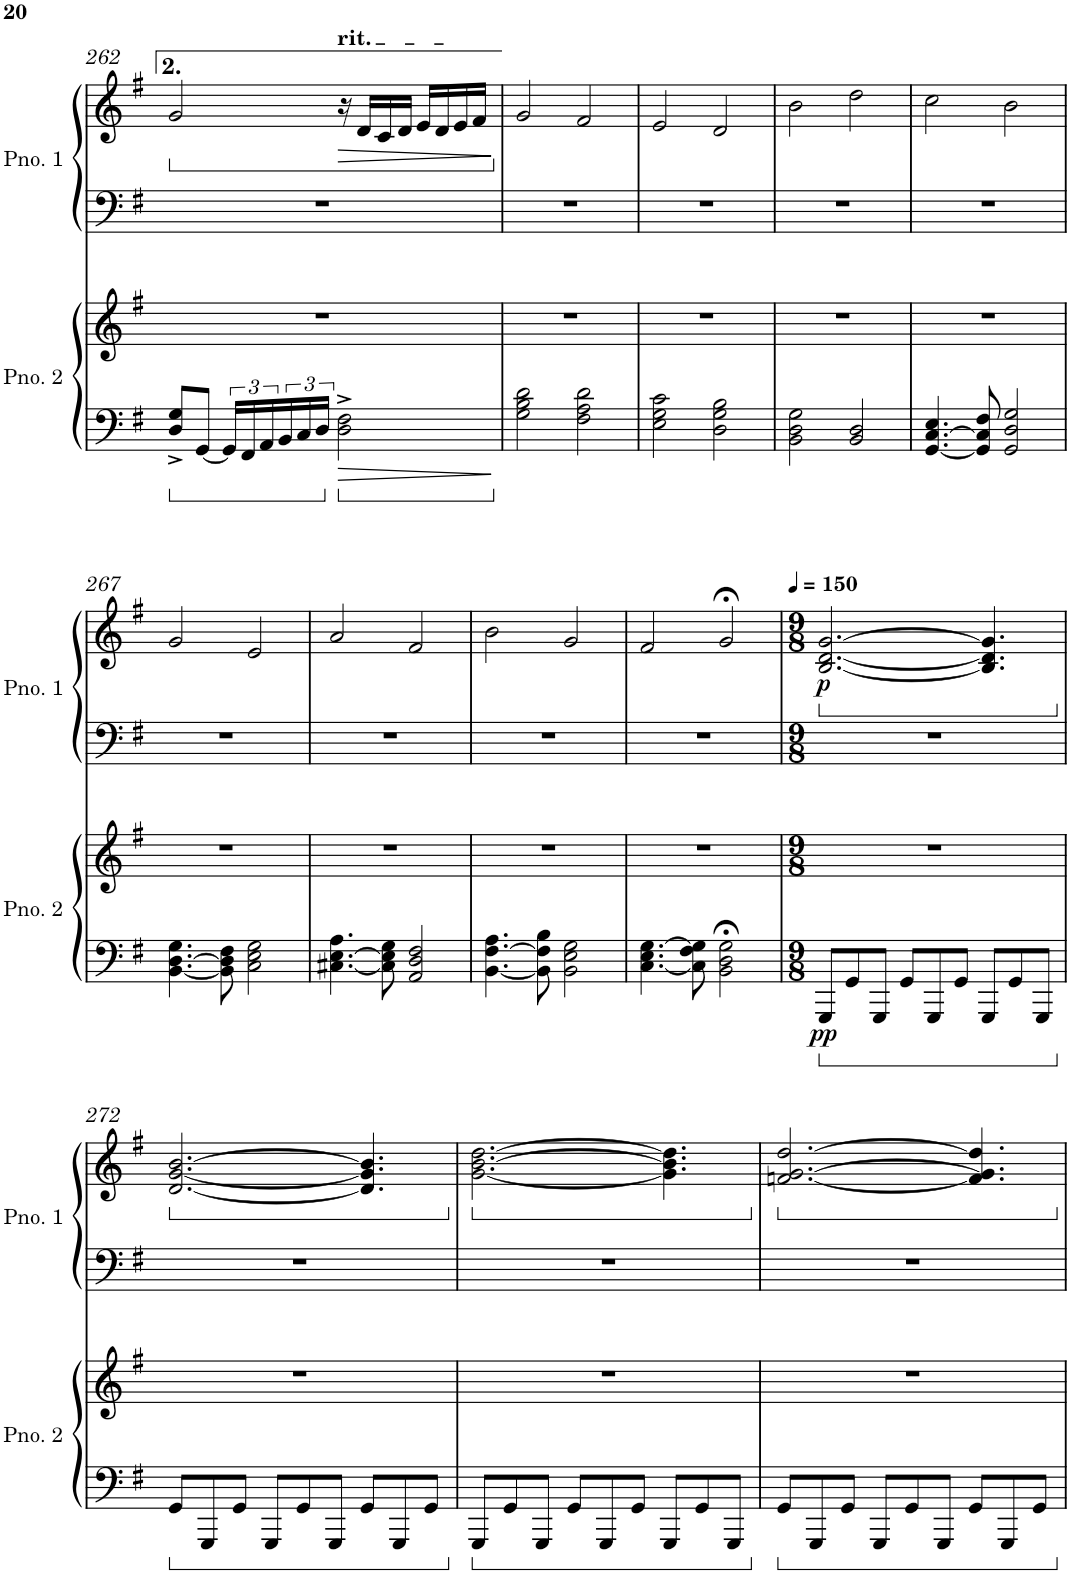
**kern	**kern	**dynam	**kern	**kern	**dynam
*part2	*part2	*part2	*part1	*part1	*part1
*staff4	*staff3	*staff3/4	*staff2	*staff1	*staff1/2
*I"Piano 2	*	*	*I"Piano 1	*	*
*I'Pno. 2	*	*	*I'Pno. 1	*	*
!!LO:PB:g=z
*clefF4	*clefG2	*	*clefF4	*clefG2	*
*k[f#]	*k[f#]	*	*k[f#]	*k[f#]	*
*M4/4	*M4/4	*	*M4/4	*M4/4	*
*	*	*	*	*ped	*
=262	=262	=262	=262	=262	=262
8D/^ 8G/^L	1r	.	1r	2g/	.
[8GG/J	.	.	.	.	.
24GG/LL]	.	.	.	.	.
24FF#/	.	.	.	.	.
24AA/	.	.	.	.	.
24BB/	.	.	.	.	.
24C/	.	.	.	.	.
24D/JJ	.	.	.	.	.
!	!	!	!	!LO:TX:a:t=rit.	!
!	!	!LO:HP:b=2	!	!	!
2D\^ 2F#\^	.	>	.	16r	.
!	!	!	!	!	!LO:HP:b
.	.	.	.	16d/LL	>
.	.	.	.	16c/	.
.	.	.	.	16d/JJ	.
.	.	.	.	16e/LL	.
.	.	.	.	16d/	.
.	.	.	.	16e/	.
.	.	.	.	16f#/JJ	.
.	.	.	.	.	]
=263	=263	=263	=263	=263	=263
*	*	*	*	*Xped	*
2G\ 2B\ 2d\	1r	.	1r	2g/	.
2F#\ 2A\ 2d\	.	.	.	2f#/	.
.	.	]	.	.	.
=264	=264	=264	=264	=264	=264
2E\ 2G\ 2c\	1r	.	1r	2e/	.
2D\ 2G\ 2B\	.	.	.	2d/	.
=265	=265	=265	=265	=265	=265
2BB\ 2D\ 2G\	1r	.	1r	2b\	.
2BB/ 2D/	.	.	.	2dd\	.
=266	=266	=266	=266	=266	=266
[4.GG/ [4.C/ 4.E/	1r	.	1r	2cc\	.
8GG/] 8C/] 8F#/	.	.	.	.	.
2GG/ 2D/ 2G/	.	.	.	2b\	.
!!LO:LB:g=z
=267	=267	=267	=267	=267	=267
[4.BB\ [4.D\ 4.G\	1r	.	1r	2g/	.
8BB\] 8D\] 8F#\	.	.	.	.	.
2C\ 2E\ 2G\	.	.	.	2e/	.
=268	=268	=268	=268	=268	=268
[4.C#X\ [4.E\ 4.A\	1r	.	1r	2a/	.
8C#\] 8E\] 8G\	.	.	.	.	.
2AA/ 2D/ 2F#/	.	.	.	2f#/	.
=269	=269	=269	=269	=269	=269
[4.BB\ [4.F#\ 4.A\	1r	.	1r	2b\	.
8BB\] 8F#\] 8B\	.	.	.	.	.
2BB\ 2E\ 2G\	.	.	.	2g/	.
=270	=270	=270	=270	=270	=270
[4.C\ 4.E\ [4.G\	1r	.	1r	2f#/	.
8C\] 8F#\ 8G\]	.	.	.	.	.
2BB\;< 2D\;< 2G\;<	.	.	.	2g;</	.
=271	=271	=271	=271	=271	=271
*M9/8	*M9/8	*	*M9/8	*M9/8	*
*	*	*	*	*ped	*
*	*	*	*	*MM150	*
!	!	!LO:DY:b=2	!	!	!LO:DY:b
8GGG/L	8%9r	pp	8%9r	[2.B/ [2.d/ [2.g/	p
8GG/	.	.	.	.	.
8GGG/J	.	.	.	.	.
8GG/L	.	.	.	.	.
8GGG/	.	.	.	.	.
8GG/J	.	.	.	.	.
8GGG/L	.	.	.	4.B/] 4.d/] 4.g/]	.
8GG/	.	.	.	.	.
8GGG/J	.	.	.	.	.
!!LO:LB:g=z
=272	=272	=272	=272	=272	=272
*	*	*	*	*Xped	*
*	*	*	*	*ped	*
8GG/L	8%9r	.	8%9r	[2.d/ [2.g/ [2.b/	.
8GGG/	.	.	.	.	.
8GG/J	.	.	.	.	.
8GGG/L	.	.	.	.	.
8GG/	.	.	.	.	.
8GGG/J	.	.	.	.	.
8GG/L	.	.	.	4.d/] 4.g/] 4.b/]	.
8GGG/	.	.	.	.	.
8GG/J	.	.	.	.	.
=273	=273	=273	=273	=273	=273
*	*	*	*	*Xped	*
*	*	*	*	*ped	*
8GGG/L	8%9r	.	8%9r	[2.g\ [2.b\ [2.dd\	.
8GG/	.	.	.	.	.
8GGG/J	.	.	.	.	.
8GG/L	.	.	.	.	.
8GGG/	.	.	.	.	.
8GG/J	.	.	.	.	.
8GGG/L	.	.	.	4.g\] 4.b\] 4.dd\]	.
8GG/	.	.	.	.	.
8GGG/J	.	.	.	.	.
=274	=274	=274	=274	=274	=274
*	*	*	*	*Xped	*
*	*	*	*	*ped	*
8GG/L	8%9r	.	8%9r	[2.fn/ [2.g/ [2.dd/	.
8GGG/	.	.	.	.	.
8GG/J	.	.	.	.	.
8GGG/L	.	.	.	.	.
8GG/	.	.	.	.	.
8GGG/J	.	.	.	.	.
8GG/L	.	.	.	4.f/] 4.g/] 4.dd/]	.
8GGG/	.	.	.	.	.
8GG/J	.	.	.	.	.
*	*	*	*	*Xped	*
=	=	=	=	=	=
*-	*-	*-	*-	*-	*-
